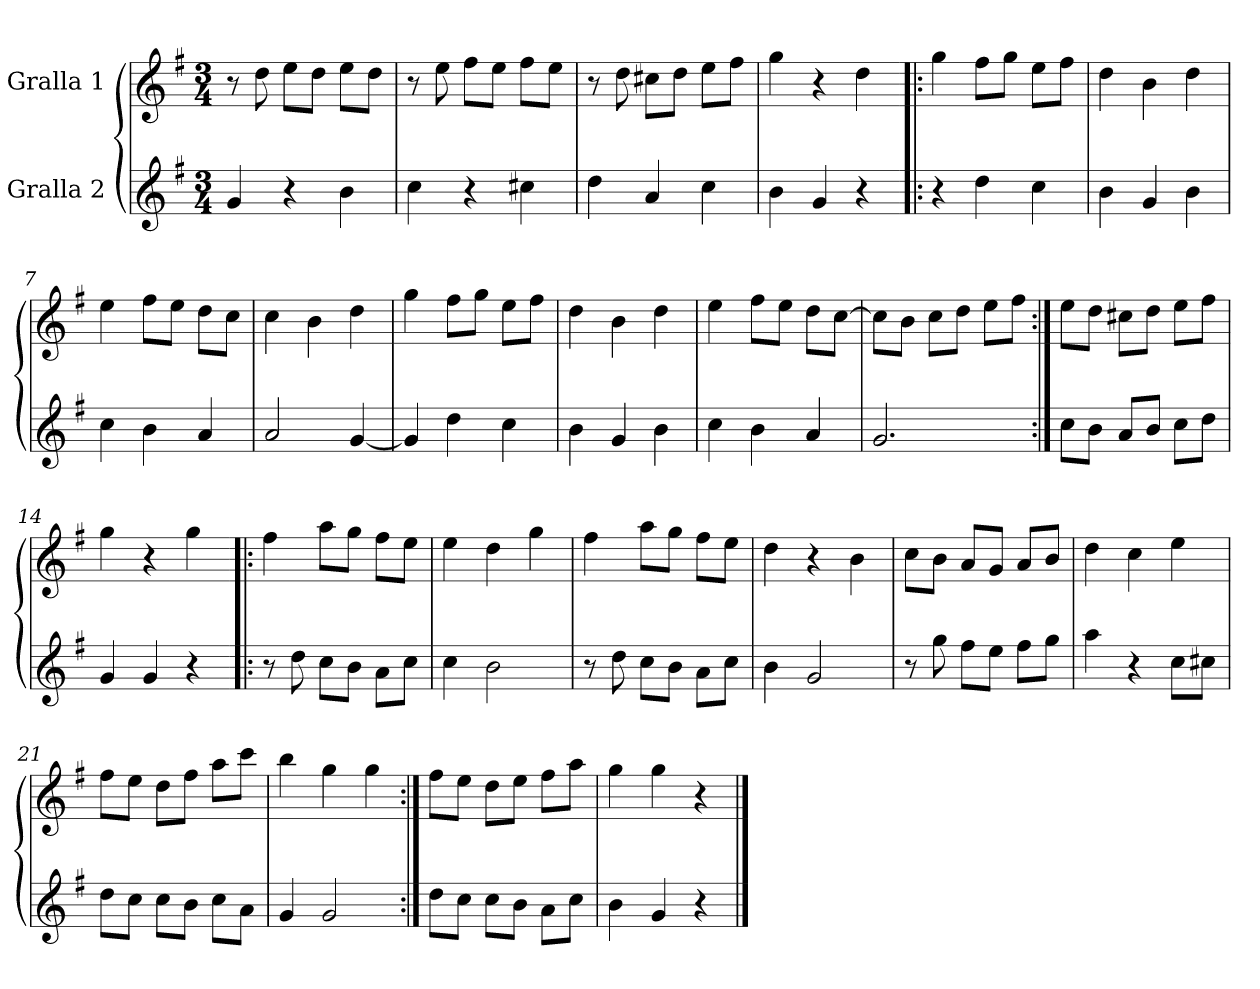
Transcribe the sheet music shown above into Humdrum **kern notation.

**kern	**kern
*part2	*part1
*staff2	*staff1
*I"Gralla 2	*I"Gralla 1
*clefG2	*clefG2
*k[f#]	*k[f#]
*M3/4	*M3/4
=1	=1
4g	8r
.	8dd
4r	8ee\L
.	8dd\J
4b	8ee\L
.	8dd\J
=2	=2
4cc	8r
.	8ee
4r	8ff#\L
.	8ee\J
4cc#	8ff#\L
.	8ee\J
=3	=3
4dd	8r
.	8dd
4a	8cc#\L
.	8dd\J
4cc	8ee\L
.	8ff#\J
=4	=4
4b	4gg
4g	4r
4r	4dd
=5!|:	=5!|:
4r	4gg
4dd	8ff#\L
.	8gg\J
4cc	8ee\L
.	8ff#\J
=6	=6
4b	4dd
4g	4b
4b	4dd
=7	=7
4cc	4ee
4b	8ff#\L
.	8ee\J
4a	8dd\L
.	8cc\J
=8	=8
2a	4cc
.	4b
[4g	4dd
=9	=9
4g]	4gg
4dd	8ff#\L
.	8gg\J
4cc	8ee\L
.	8ff#\J
=10	=10
4b	4dd
4g	4b
4b	4dd
=11	=11
4cc	4ee
4b	8ff#\L
.	8ee\J
4a	8dd\L
.	[8cc\J
=12	=12
2.g	8cc\L]
.	8b\J
.	8cc\L
.	8dd\J
.	8ee\L
.	8ff#\J
=13:|!	=13:|!
8cc\L	8ee\L
8b\J	8dd\J
8a/L	8cc#\L
8b/J	8dd\J
8cc\L	8ee\L
8dd\J	8ff#\J
=14	=14
4g	4gg
4g	4r
4r	4gg
=15!|:	=15!|:
8r	4ff#
8dd	.
8cc\L	8aa\L
8b\J	8gg\J
8a\L	8ff#\L
8cc\J	8ee\J
=16	=16
4cc	4ee
2b	4dd
.	4gg
=17	=17
8r	4ff#
8dd	.
8cc\L	8aa\L
8b\J	8gg\J
8a\L	8ff#\L
8cc\J	8ee\J
=18	=18
4b	4dd
2g	4r
.	4b
=19	=19
8r	8cc\L
8gg	8b\J
8ff#\L	8a/L
8ee\J	8g/J
8ff#\L	8a/L
8gg\J	8b/J
=20	=20
4aa	4dd
4r	4cc
8cc\L	4ee
8cc#\J	.
=21	=21
8dd\L	8ff#\L
8cc\J	8ee\J
8cc\L	8dd\L
8b\J	8ff#\J
8cc\L	8aa\L
8a\J	8ccc\J
=22	=22
4g	4bb
2g	4gg
.	4gg
=23:|!	=23:|!
8dd\L	8ff#\L
8cc\J	8ee\J
8cc\L	8dd\L
8b\J	8ee\J
8a\L	8ff#\L
8cc\J	8aa\J
=24	=24
4b	4gg
4g	4gg
4r	4r
==	==
*-	*-
